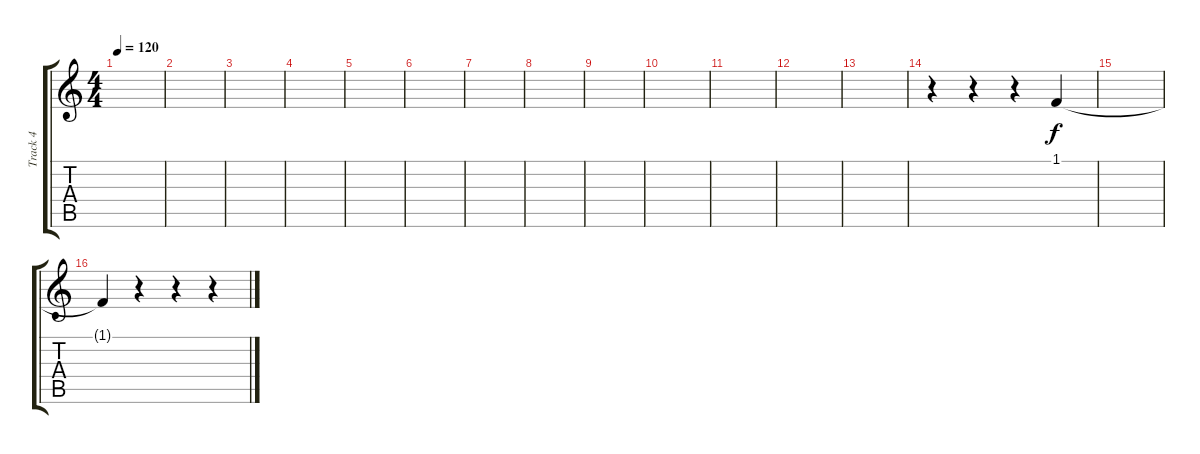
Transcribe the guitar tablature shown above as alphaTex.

\track ("Track 4" "Track 4") {instrument reversecymbal}
\staff {score tabs}
\tuning (E4 B3 G3 D3 A2 E2) {hide}
\ts (4 4)
\tempo 120
\clef g2
\ks c
|
|
|
|
|
|
|
|
|
|
|
|
|
r.4 r.4 r.4 1.1.4 |
|
1.1{t}.4 r.4 r.4 r.4
